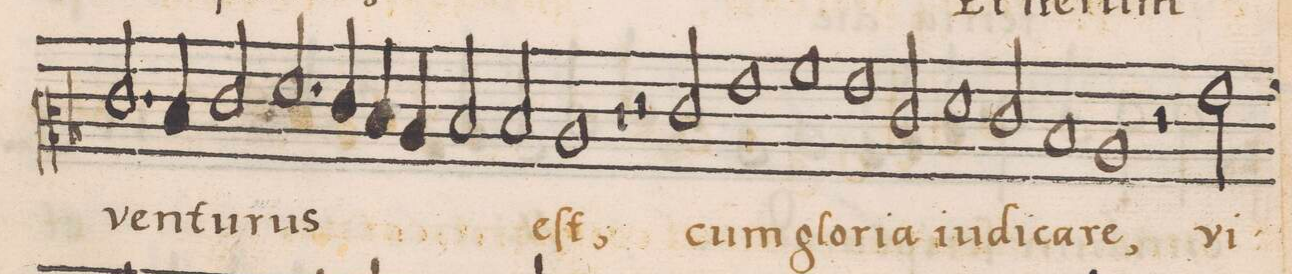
**kern	**text
*I"CANTVS	*
*clefC2	*
*k[b-]	*
*met(C|)	*
*M2/1	*
2.e/	ven-
4d/	.
2e/	-tu-
2.f/	-rus
=174-	=174-
4e/	.
4d/	.
4c/	.
2d/	.
2d/	.
=175-	=175-
1c	eſt,
1r	.
=176-	=176-
2r	.
2e/	cum
1g	glo-
=177-	=177-
1a	.
1g	-ri-
=178-	=178-
2e/	-a
1f	iu-
2e/	-di-
=179-	=179-
1d	-ca-
1c	-re,
=180-	=180-
2r	.
*custos:a	*
2g\	vi-
*-	*-
